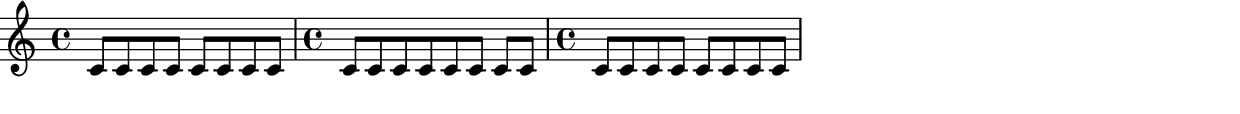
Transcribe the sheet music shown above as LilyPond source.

%% Generated by lilypond-book
%% Options: [exampleindent=10.16\mm,indent=0\mm,line-width=160\mm,paper-height=845.047\pt,paper-width=597.508\pt,papersize='(cons (* 597.508 pt) (* 845.047 pt)),quote]
\include "lilypond-book-preamble.ly"


% ****************************************************************
% Start cut-&-pastable-section
% ****************************************************************

#(ly:set-option 'eps-box-padding 3.000000)



\paper {
  #(set-paper-size '(cons (* 597.508 pt) (* 845.047 pt)))
  indent = 0\mm
  line-width = 160\mm
  % offset the left padding, also add 1mm as lilypond creates cropped
  % images with a little space on the right
  line-width = #(- line-width (* mm  3.000000) (* mm 1))
  line-width = 160\mm - 2.0 * 10.16\mm
  % offset the left padding, also add 1mm as lilypond creates cropped
  % images with a little space on the right
  line-width = #(- line-width (* mm  3.000000) (* mm 1))
}

\layout {
  
}




% ****************************************************************
% ly snippet:
% ****************************************************************
\sourcefileline 1398
\score {
  \relative {
    \repeat unfold 8 { c'8 } |
    \overrideTimeSignatureSettings
      4/4        % timeSignatureFraction
      1/4        % baseMomentFraction
      3,1        % beatStructure
      #'()       % beamExceptions
    \time 4/4
    \repeat unfold 8 { c8 } |
    \revertTimeSignatureSettings 4/4
    \time 4/4
    \repeat unfold 8 { c8 } |
  }
}


% ****************************************************************
% end ly snippet
% ****************************************************************
